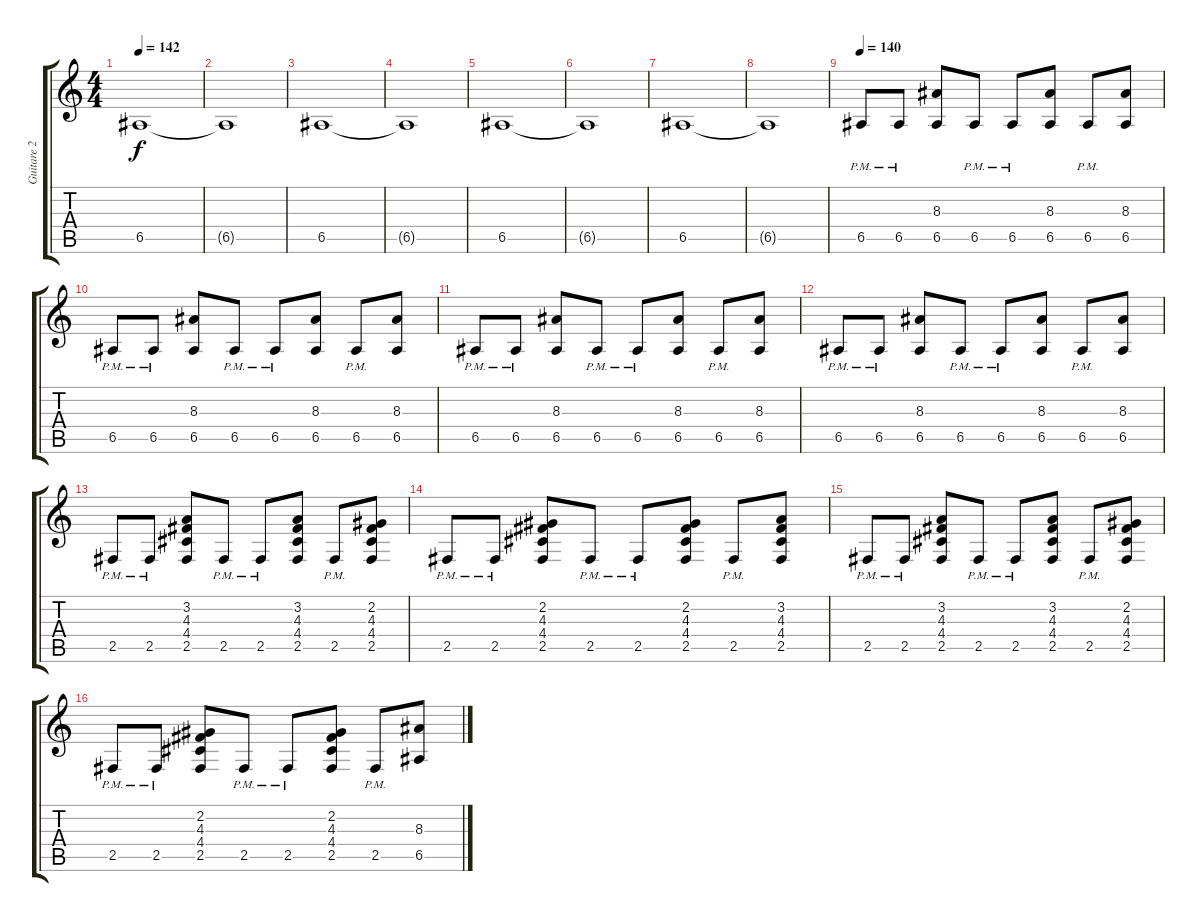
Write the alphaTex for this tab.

\track ("Guitare 2" "Guitare 2") {instrument distortionguitar}
\staff {score tabs}
\tuning (B3 Gb3 D3 A2 E2 B1) {hide}
\ts (4 4)
\tempo 142
\clef g2
\ks c
6.5.1{dy f} |
6.5{t}.1 |
6.5.1 |
6.5{t}.1 |
6.5.1 |
6.5{t}.1 |
6.5.1 |
6.5{t}.1 |
\tempo 140
6.5{pm}.8 6.5{pm}.8 (8.3 6.5).8 6.5{pm}.8 6.5{pm}.8 (8.3 6.5).8 6.5{pm}.8 (8.3 6.5).8 |
6.5{pm}.8 6.5{pm}.8 (8.3 6.5).8 6.5{pm}.8 6.5{pm}.8 (8.3 6.5).8 6.5{pm}.8 (8.3 6.5).8 |
6.5{pm}.8 6.5{pm}.8 (8.3 6.5).8 6.5{pm}.8 6.5{pm}.8 (8.3 6.5).8 6.5{pm}.8 (8.3 6.5).8 |
6.5{pm}.8 6.5{pm}.8 (8.3 6.5).8 6.5{pm}.8 6.5{pm}.8 (8.3 6.5).8 6.5{pm}.8 (8.3 6.5).8 |
2.5{pm}.8 2.5{pm}.8 (3.2 4.3 4.4 2.5).8 2.5{pm}.8 2.5{pm}.8 (3.2 4.3 4.4 2.5).8 2.5{pm}.8 (2.2 4.3 4.4 2.5).8 |
2.5{pm}.8 2.5{pm}.8 (2.2 4.3 4.4 2.5).8 2.5{pm}.8 2.5{pm}.8 (2.2 4.3 4.4 2.5).8 2.5{pm}.8 (3.2 4.3 4.4 2.5).8 |
2.5{pm}.8 2.5{pm}.8 (3.2 4.3 4.4 2.5).8 2.5{pm}.8 2.5{pm}.8 (3.2 4.3 4.4 2.5).8 2.5{pm}.8 (2.2 4.3 4.4 2.5).8 |
2.5{pm}.8 2.5{pm}.8 (2.2 4.3 4.4 2.5).8 2.5{pm}.8 2.5{pm}.8 (2.2 4.3 4.4 2.5).8 2.5{pm}.8 (8.3 6.5).8
